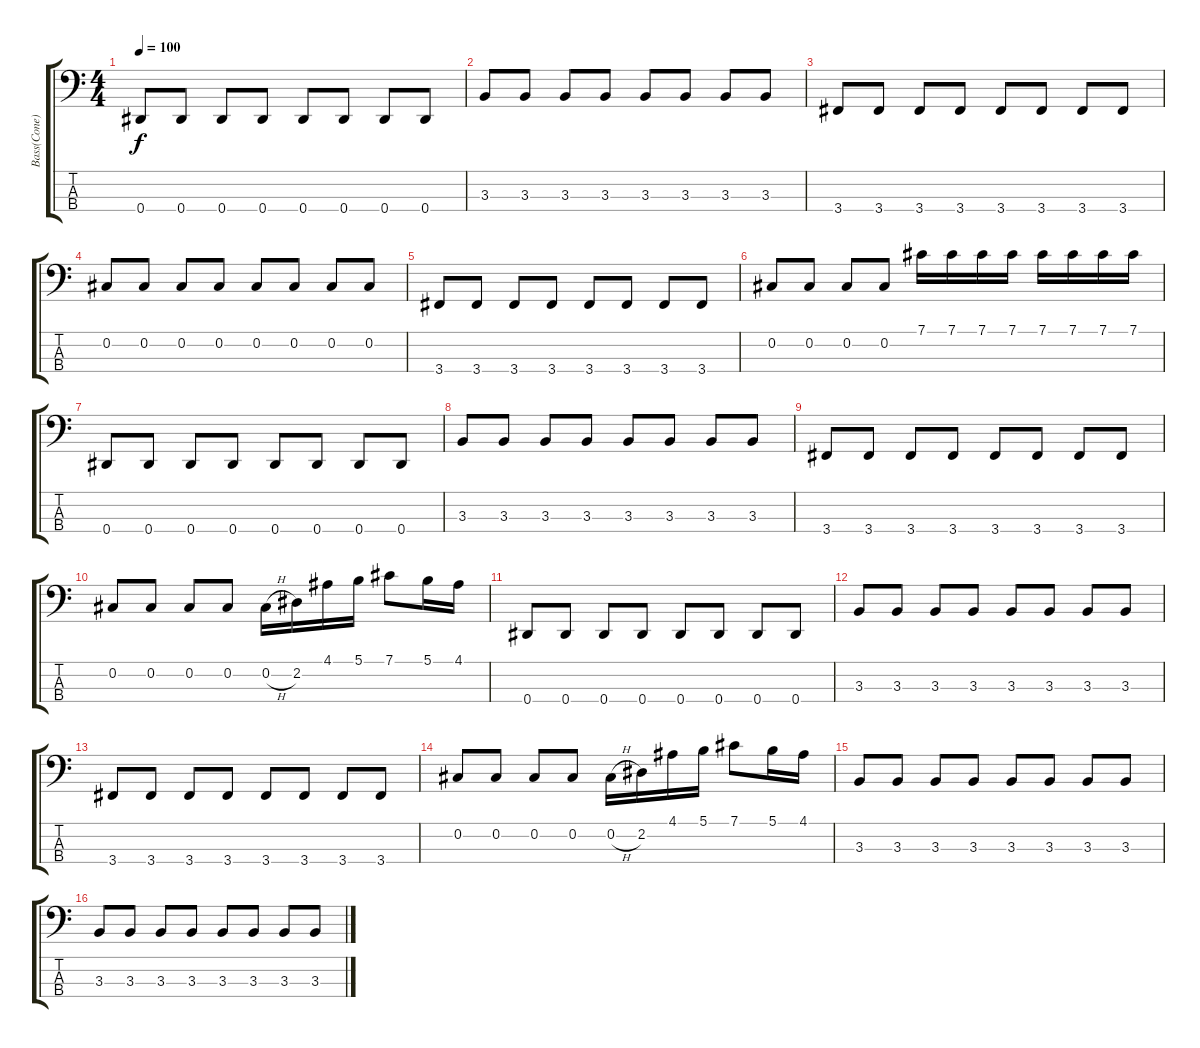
\track ("Bass(Cone)" "Bass(Cone)") {instrument electricbassfinger}
\staff {score tabs}
\tuning (Gb2 Db2 Ab1 Eb1) {hide}
\ts (4 4)
\tempo 100
\clef f4
\ks c
0.4.8{dy f} 0.4.8 0.4.8 0.4.8 0.4.8 0.4.8 0.4.8 0.4.8 |
3.3.8 3.3.8 3.3.8 3.3.8 3.3.8 3.3.8 3.3.8 3.3.8 |
3.4.8 3.4.8 3.4.8 3.4.8 3.4.8 3.4.8 3.4.8 3.4.8 |
0.2.8 0.2.8 0.2.8 0.2.8 0.2.8 0.2.8 0.2.8 0.2.8 |
3.4.8 3.4.8 3.4.8 3.4.8 3.4.8 3.4.8 3.4.8 3.4.8 |
0.2.8 0.2.8 0.2.8 0.2.8 7.1.16{volume 16} 7.1.16 7.1.16 7.1.16 7.1.16 7.1.16 7.1.16 7.1.16 |
0.4.8{volume 12} 0.4.8 0.4.8 0.4.8 0.4.8 0.4.8 0.4.8 0.4.8 |
3.3.8 3.3.8 3.3.8 3.3.8 3.3.8 3.3.8 3.3.8 3.3.8 |
3.4.8 3.4.8 3.4.8 3.4.8 3.4.8 3.4.8 3.4.8 3.4.8 |
0.2.8 0.2.8 0.2.8 0.2.8 0.2{h}.16 2.2.16 4.1.16 5.1.16 7.1.8 5.1.16 4.1.16 |
0.4.8 0.4.8 0.4.8 0.4.8 0.4.8 0.4.8 0.4.8 0.4.8 |
3.3.8 3.3.8 3.3.8 3.3.8 3.3.8 3.3.8 3.3.8 3.3.8 |
3.4.8 3.4.8 3.4.8 3.4.8 3.4.8 3.4.8 3.4.8 3.4.8 |
0.2.8 0.2.8 0.2.8 0.2.8 0.2{h}.16 2.2.16 4.1.16 5.1.16 7.1.8 5.1.16 4.1.16 |
3.3.8 3.3.8 3.3.8 3.3.8 3.3.8 3.3.8 3.3.8 3.3.8 |
3.3.8 3.3.8 3.3.8 3.3.8 3.3.8 3.3.8 3.3.8 3.3.8
